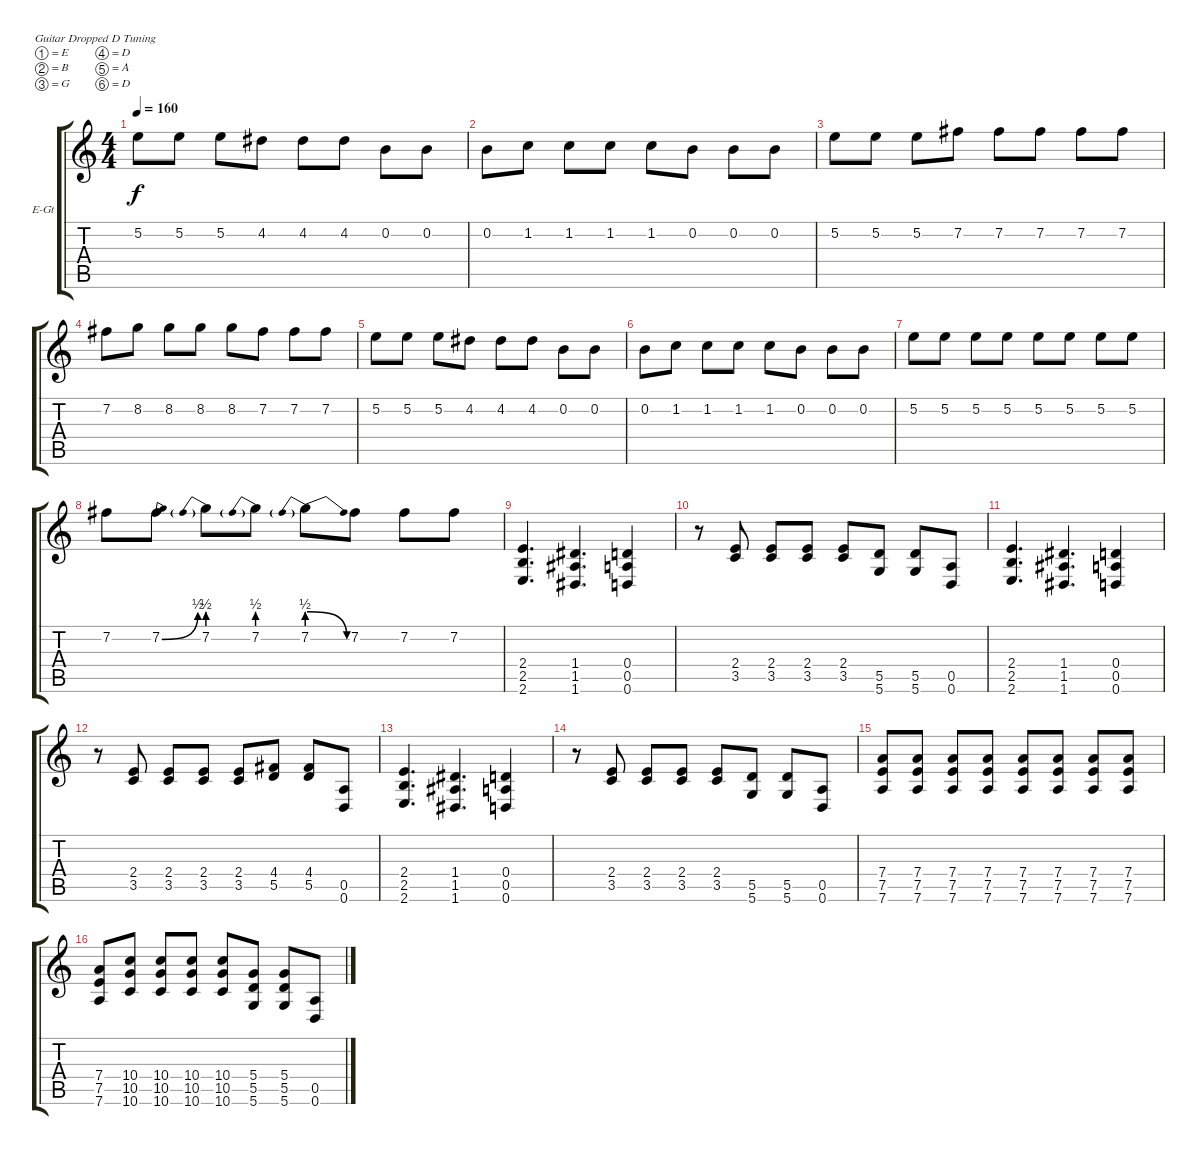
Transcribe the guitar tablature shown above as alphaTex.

\bracketExtendMode groupsimilarinstruments
\firstSystemTrackNameOrientation horizontal
\otherSystemsTrackNameOrientation horizontal
\track ("Kevin Skaff / Lead Guitar" "E-Gt") {instrument distortionguitar}
\staff {score tabs}
\tuning (E4 B3 G3 D3 A2 D2)
\ts (4 4)
\tempo 160
\clef g2
\ks c
5.2.8{dy f} 5.2.8 5.2.8 4.2.8 4.2.8 4.2.8 0.2.8 0.2.8 |
0.2.8 1.2.8 1.2.8 1.2.8 1.2.8 0.2.8 0.2.8 0.2.8 |
5.2.8 5.2.8 5.2.8 7.2.8 7.2.8 7.2.8 7.2.8 7.2.8 |
7.2.8 8.2.8 8.2.8 8.2.8 8.2.8 7.2.8 7.2.8 7.2.8 |
5.2.8 5.2.8 5.2.8 4.2.8 4.2.8 4.2.8 0.2.8 0.2.8 |
0.2.8 1.2.8 1.2.8 1.2.8 1.2.8 0.2.8 0.2.8 0.2.8 |
5.2.8 5.2.8 5.2.8 5.2.8 5.2.8 5.2.8 5.2.8 5.2.8 |
7.2.8 7.2{be (bend 0 0 60 2)}.8 7.2{be (prebend 0 2 60 2)}.8 7.2{be (prebend 0 2 60 2)}.8 7.2{be (prebendrelease 0 2 60 0)}.8 7.2.8 7.2.8 7.2.8 |
(2.4 2.5 2.6).4{d} (1.4 1.5 1.6).4{d} (0.4 0.5 0.6).4 |
r.8 (2.4 3.5).8 (2.4 3.5).8 (2.4 3.5).8 (2.4 3.5).8 (5.5 5.6).8 (5.5 5.6).8 (0.5 0.6).8 |
(2.4 2.5 2.6).4{d} (1.4 1.5 1.6).4{d} (0.4 0.5 0.6).4 |
r.8 (2.4 3.5).8 (2.4 3.5).8 (2.4 3.5).8 (2.4 3.5).8 (4.4 5.5).8 (4.4 5.5).8 (0.5 0.6).8 |
(2.4 2.5 2.6).4{d} (1.4 1.5 1.6).4{d} (0.4 0.5 0.6).4 |
r.8 (2.4 3.5).8 (2.4 3.5).8 (2.4 3.5).8 (2.4 3.5).8 (5.5 5.6).8 (5.5 5.6).8 (0.5 0.6).8 |
(7.4 7.5 7.6).8 (7.4 7.5 7.6).8 (7.4 7.5 7.6).8 (7.4 7.5 7.6).8 (7.4 7.5 7.6).8 (7.4 7.5 7.6).8 (7.4 7.5 7.6).8 (7.4 7.5 7.6).8 |
(7.4 7.5 7.6).8 (10.4 10.5 10.6).8 (10.4 10.5 10.6).8 (10.4 10.5 10.6).8 (10.4 10.5 10.6).8 (5.4 5.5 5.6).8 (5.4 5.5 5.6).8 (0.5 0.6).8
